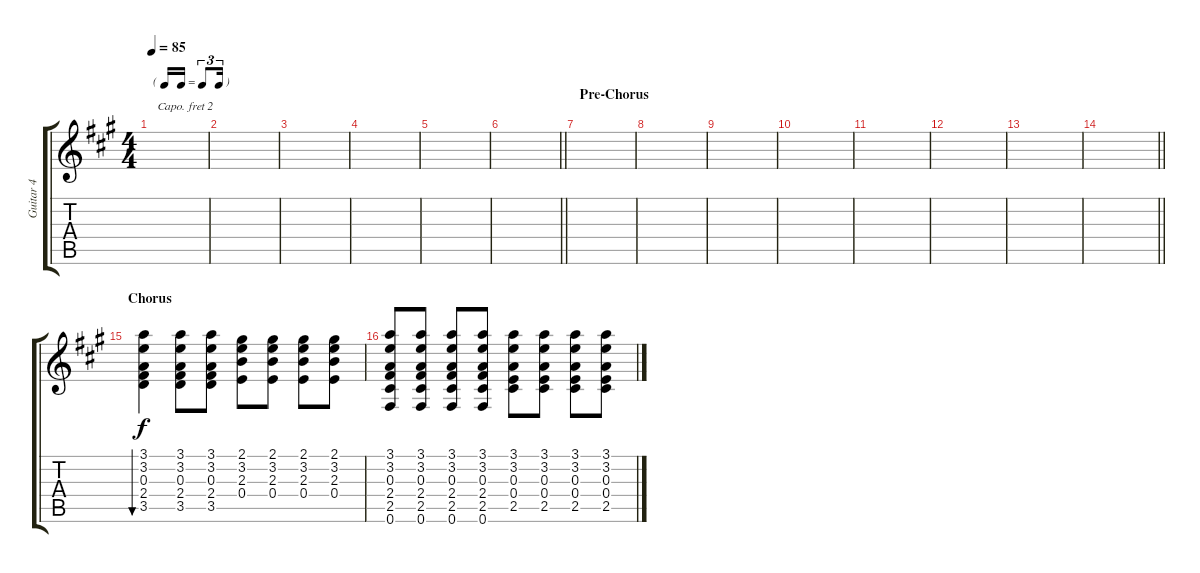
\track ("Guitar 4" "Guitar 4") {instrument electricguitarclean}
\staff {score tabs}
\capo 2
\tuning (E4 B3 G3 D3 A2 E2) {hide}
\ts (4 4)
\tf triplet16th
\tempo 85
\clef g2
\ks a
|
|
|
|
|
\barLineRight lightlight
|
\section ("" "Pre-Chorus")
|
|
|
|
|
|
|
\barLineRight lightlight
|
\section ("" "Chorus")
(3.1 3.2 0.3 2.4 3.5).4{bu 120} (3.1 3.2 0.3 2.4 3.5).8 (3.1 3.2 0.3 2.4 3.5).8 (2.1 3.2 2.3 0.4).8 (2.1 3.2 2.3 0.4).8 (2.1 3.2 2.3 0.4).8 (2.1 3.2 2.3 0.4).8 |
(3.1 3.2 0.3 2.4 2.5 0.6).8 (3.1 3.2 0.3 2.4 2.5 0.6).8 (3.1 3.2 0.3 2.4 2.5 0.6).8 (3.1 3.2 0.3 2.4 2.5 0.6).8 (3.1 3.2 0.3 0.4 2.5).8 (3.1 3.2 0.3 0.4 2.5).8 (3.1 3.2 0.3 0.4 2.5).8 (3.1 3.2 0.3 0.4 2.5).8
